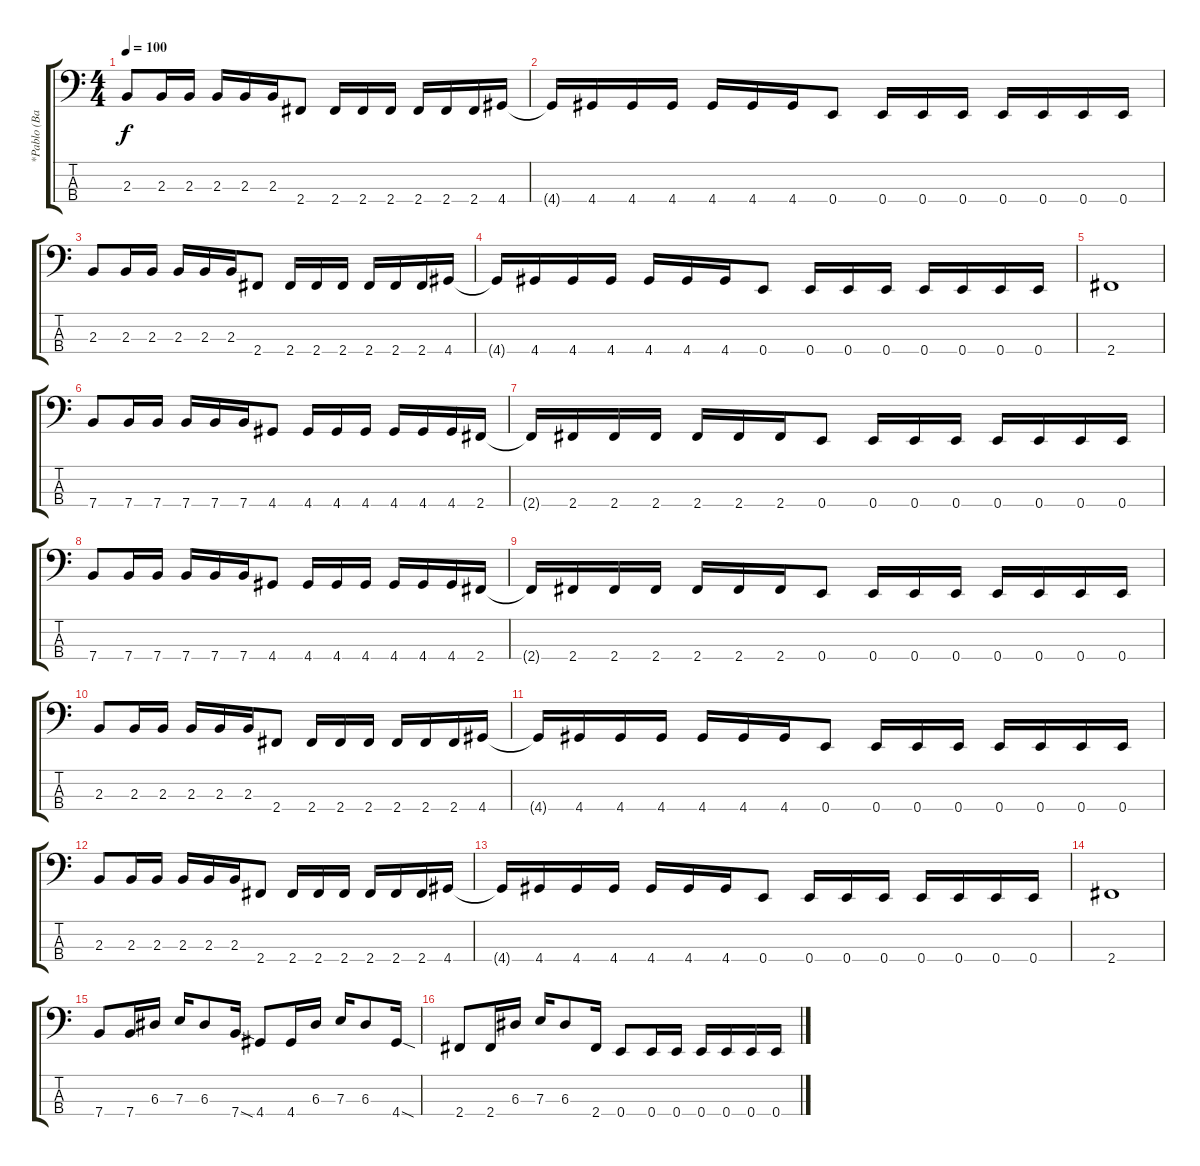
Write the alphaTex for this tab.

\track ("*Pablo (Bass)" "*Pablo (Ba") {instrument electricbasspick}
\staff {score tabs}
\tuning (G2 D2 A1 E1) {hide}
\ts (4 4)
\tempo 100
\clef f4
\ks c
2.3.8{dy f} 2.3.16 2.3.16 2.3.16 2.3.16 2.3.16 2.4.8 2.4.16 2.4.16 2.4.16 2.4.16 2.4.16 2.4.16 4.4.16 |
4.4{t}.16 4.4.16 4.4.16 4.4.16 4.4.16 4.4.16 4.4.16 0.4.8 0.4.16 0.4.16 0.4.16 0.4.16 0.4.16 0.4.16 0.4.16 |
2.3.8 2.3.16 2.3.16 2.3.16 2.3.16 2.3.16 2.4.8 2.4.16 2.4.16 2.4.16 2.4.16 2.4.16 2.4.16 4.4.16 |
4.4{t}.16 4.4.16 4.4.16 4.4.16 4.4.16 4.4.16 4.4.16 0.4.8 0.4.16 0.4.16 0.4.16 0.4.16 0.4.16 0.4.16 0.4.16 |
2.4.1 |
7.4.8 7.4.16 7.4.16 7.4.16 7.4.16 7.4.16 4.4.8 4.4.16 4.4.16 4.4.16 4.4.16 4.4.16 4.4.16 2.4.16 |
2.4{t}.16 2.4.16 2.4.16 2.4.16 2.4.16 2.4.16 2.4.16 0.4.8 0.4.16 0.4.16 0.4.16 0.4.16 0.4.16 0.4.16 0.4.16 |
7.4.8 7.4.16 7.4.16 7.4.16 7.4.16 7.4.16 4.4.8 4.4.16 4.4.16 4.4.16 4.4.16 4.4.16 4.4.16 2.4.16 |
2.4{t}.16 2.4.16 2.4.16 2.4.16 2.4.16 2.4.16 2.4.16 0.4.8 0.4.16 0.4.16 0.4.16 0.4.16 0.4.16 0.4.16 0.4.16 |
2.3.8 2.3.16 2.3.16 2.3.16 2.3.16 2.3.16 2.4.8 2.4.16 2.4.16 2.4.16 2.4.16 2.4.16 2.4.16 4.4.16 |
4.4{t}.16 4.4.16 4.4.16 4.4.16 4.4.16 4.4.16 4.4.16 0.4.8 0.4.16 0.4.16 0.4.16 0.4.16 0.4.16 0.4.16 0.4.16 |
2.3.8 2.3.16 2.3.16 2.3.16 2.3.16 2.3.16 2.4.8 2.4.16 2.4.16 2.4.16 2.4.16 2.4.16 2.4.16 4.4.16 |
4.4{t}.16 4.4.16 4.4.16 4.4.16 4.4.16 4.4.16 4.4.16 0.4.8 0.4.16 0.4.16 0.4.16 0.4.16 0.4.16 0.4.16 0.4.16 |
2.4.1 |
7.4.8 7.4.16 6.3.16 7.3.16 6.3.8 7.4{sod}.16 4.4.8 4.4.16 6.3.16 7.3.16 6.3.8 4.4{sod}.16 |
2.4.8 2.4.16 6.3.16 7.3.16 6.3.8 2.4.16 0.4.8 0.4.16 0.4.16 0.4.16 0.4.16 0.4.16 0.4.16
